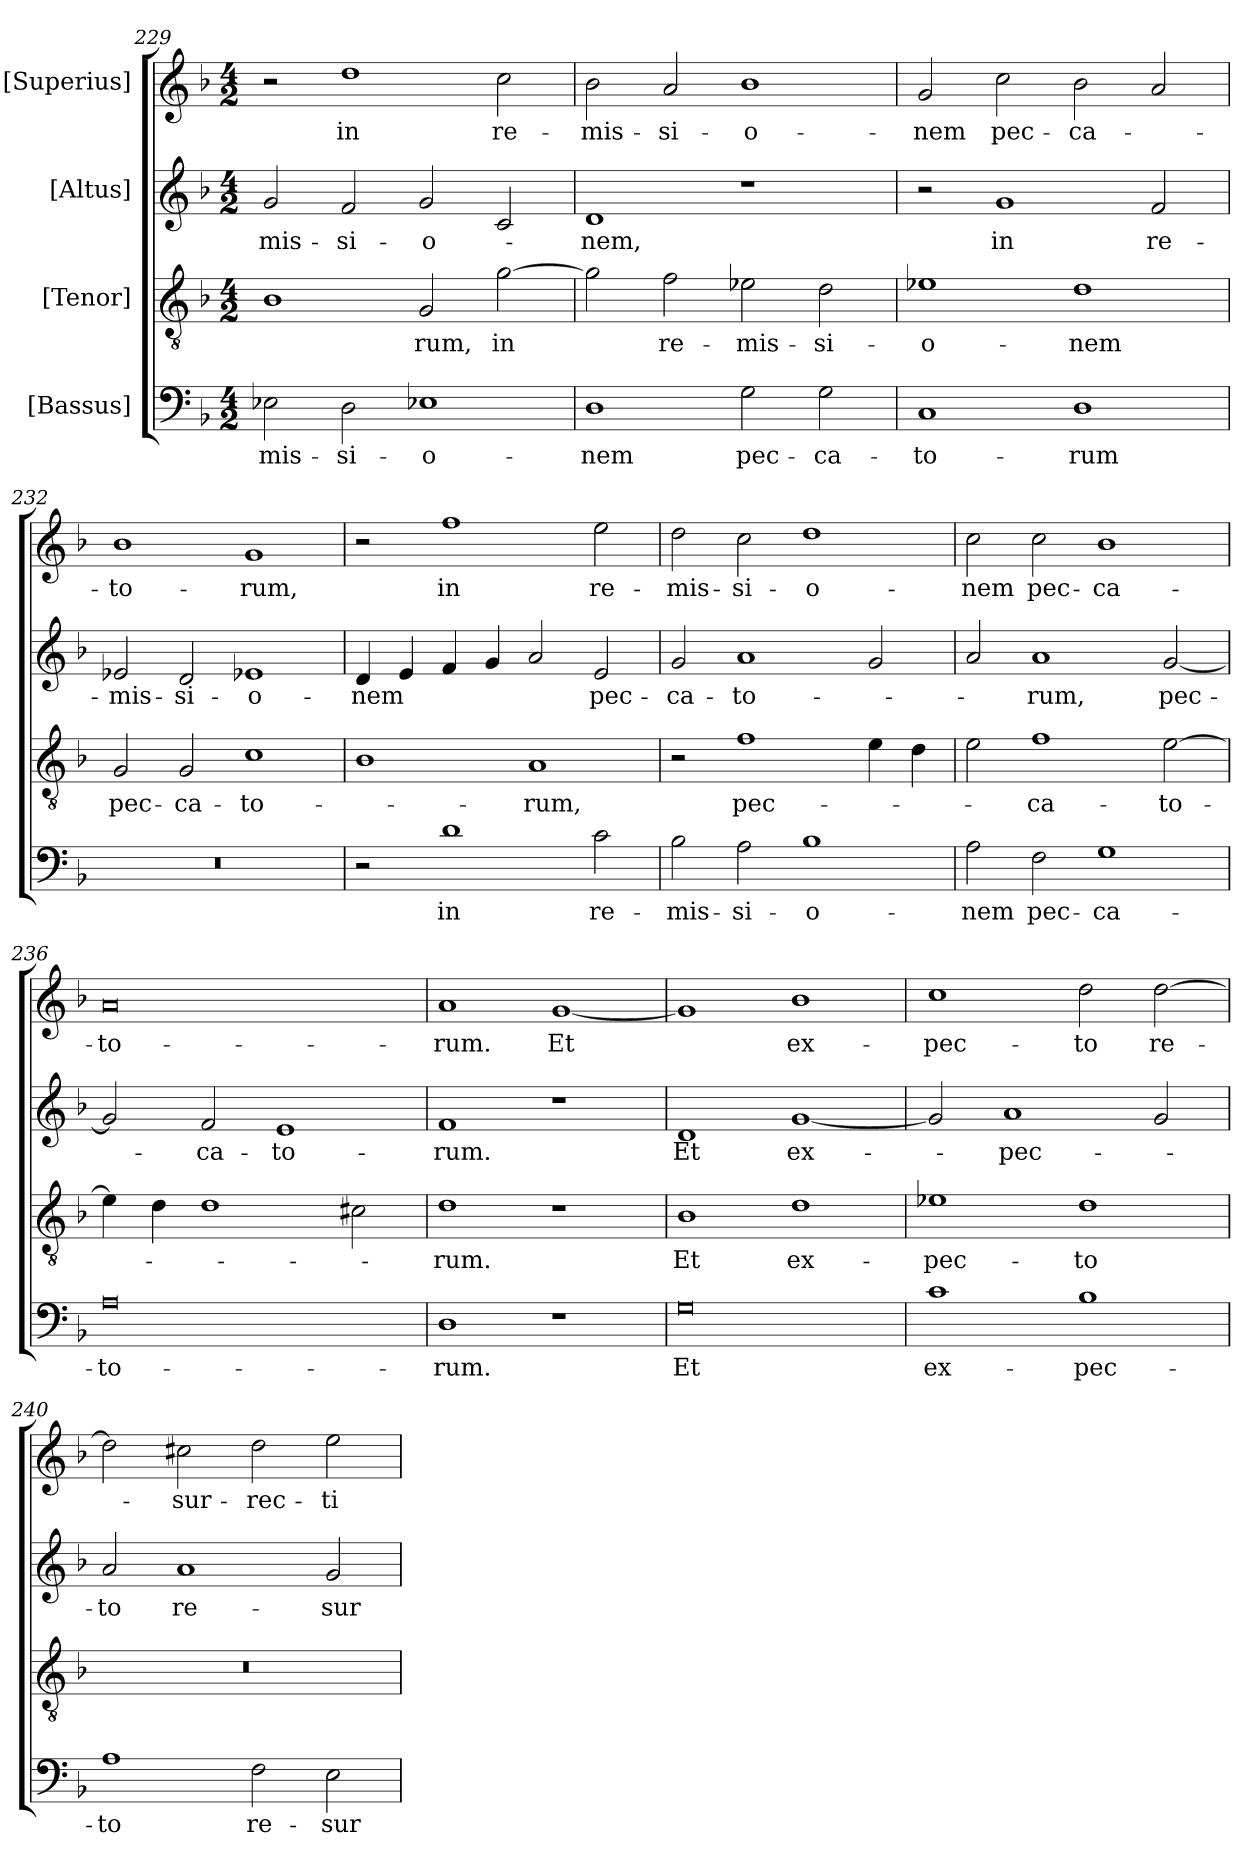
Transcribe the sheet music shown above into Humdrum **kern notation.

**kern	**text	**kern	**text	**kern	**text	**kern	**text
*part4	*part4	*part3	*part3	*part2	*part2	*part1	*part1
*staff4	*staff4	*staff3	*staff3	*staff2	*staff2	*staff1	*staff1
*I"[Bassus]	*	*I"[Tenor]	*	*I"[Altus]	*	*I"[Superius]	*
*clefF4	*	*clefGv2	*	*clefG2	*	*clefG2	*
*k[b-]	*	*k[b-]	*	*k[b-]	*	*k[b-]	*
*M4/2	*	*M4/2	*	*M4/2	*	*M4/2	*
=229	=229	=229	=229	=229	=229	=229	=229
2E-X\	-mis-	1B-\	.	2g/	-mis-	2r	.
2D\	-si-	.	.	2f/	-si-	1dd\	in
1E-X\	-o-	2G/	-rum,	2g/	-o-	.	.
.	.	[2g\	in	2c/	.	2cc\	re-
=230	=230	=230	=230	=230	=230	=230	=230
1D\	-nem	2g\]	.	1d/	-nem,	2b-\	-mis-
.	.	2f\	re-	.	.	2a/	-si-
2G\	pec-	2e-X\	-mis-	1r	.	1b-\	-o-
2G\	-ca-	2d\	-si-	.	.	.	.
=231	=231	=231	=231	=231	=231	=231	=231
1C/	-to-	1e-X\	-o-	2r	.	2g/	-nem
.	.	.	.	1g/	in	2cc\	pec-
1D\	-rum	1d\	-nem	.	.	2b-\	-ca-
.	.	.	.	2f/	re-	2a/	.
=232	=232	=232	=232	=232	=232	=232	=232
0r	.	2G/	pec-	2e-X/	-mis-	1b-\	-to-
.	.	2G/	-ca-	2d/	-si-	.	.
.	.	1c\	-to-	1e-X/	-o-	1g/	-rum,
=233	=233	=233	=233	=233	=233	=233	=233
2r	.	1B-\	.	4d/	-nem	2r	.
.	.	.	.	4e/	.	.	.
1d\	in	.	.	4f/	.	1ff\	in
.	.	.	.	4g/	.	.	.
.	.	1A/	-rum,	2a/	.	.	.
2c\	re-	.	.	2e/	pec-	2ee\	re-
=234	=234	=234	=234	=234	=234	=234	=234
2B-\	-mis-	2r	.	2g/	-ca-	2dd\	-mis-
2A\	-si-	1f\	pec-	1a/	-to-	2cc\	-si-
1B-\	-o-	.	.	.	.	1dd\	-o-
.	.	4e\	.	2g/	.	.	.
.	.	4d\	.	.	.	.	.
=235	=235	=235	=235	=235	=235	=235	=235
2A\	-nem	2e\	.	2a/	.	2cc\	-nem
2F\	pec-	1f\	-ca-	1a/	-rum,	2cc\	pec-
1G\	-ca-	.	.	.	.	1b-\	-ca-
.	.	[2e\	-to-	[2g/	pec-	.	.
=236	=236	=236	=236	=236	=236	=236	=236
0A\	-to-	4e\]	.	2g/]	.	0a/	-to-
.	.	4d\	.	.	.	.	.
.	.	1d\	.	2f/	-ca-	.	.
.	.	.	.	1e/	-to-	.	.
.	.	2c#X\	.	.	.	.	.
=237	=237	=237	=237	=237	=237	=237	=237
1D\	-rum.	1d\	-rum.	1f/	-rum.	1a/	-rum.
1r	.	1r	.	1r	.	[1g/	Et
=238	=238	=238	=238	=238	=238	=238	=238
0G\	Et	1B-\	Et	1d/	Et	1g/]	.
.	.	1d\	ex-	[1g/	ex-	1b-\	ex-
=239	=239	=239	=239	=239	=239	=239	=239
1c\	ex-	1e-X\	-pec-	2g/]	.	1cc\	-pec-
.	.	.	.	1a/	-pec-	.	.
1B-\	-pec-	1d\	-to	.	.	2dd\	-to
.	.	.	.	2g/	.	[2dd\	re-
=240	=240	=240	=240	=240	=240	=240	=240
1A\	-to	0r	.	2a/	-to	2dd\]	.
.	.	.	.	1a/	re-	2cc#X\	-sur-
2F\	re-	.	.	.	.	2dd\	-rec-
2E\	-sur-	.	.	2g/	-sur-	2ee\	-ti-
=	=	=	=	=	=	=	=
*-	*-	*-	*-	*-	*-	*-	*-
